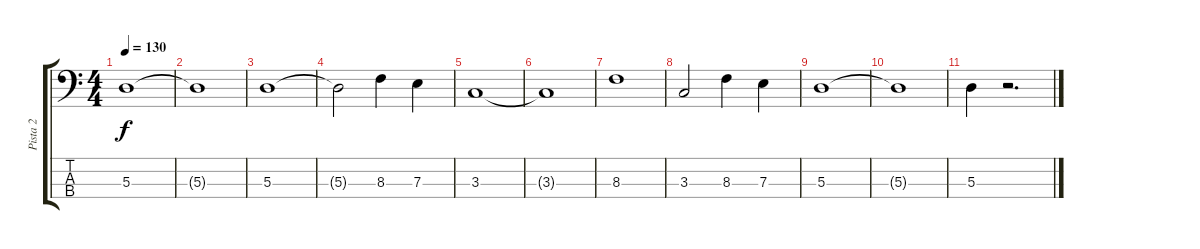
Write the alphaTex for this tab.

\track ("Pista 2" "Pista 2") {instrument electricbassfinger}
\staff {score tabs}
\tuning (G2 D2 A1 E1) {hide}
\ts (4 4)
\tempo 130
\clef f4
\ks c
5.3.1{dy f} |
5.3{t}.1 |
5.3.1 |
5.3{t}.2 8.3.4 7.3.4 |
3.3.1 |
3.3{t}.1 |
8.3.1 |
3.3.2 8.3.4 7.3.4 |
5.3.1 |
5.3{t}.1 |
5.3.4 r.2{d}
